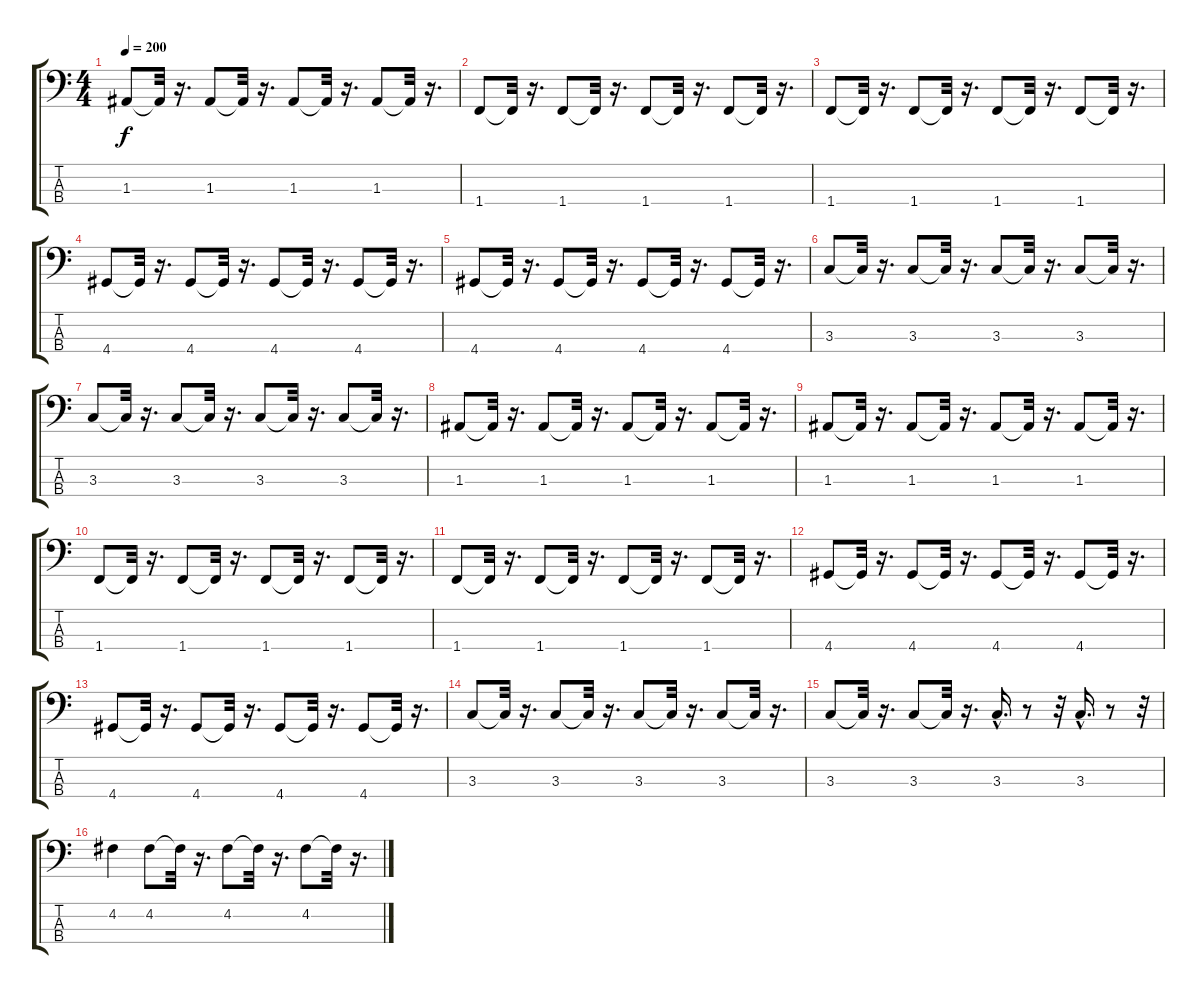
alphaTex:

\track "" {instrument electricbasspick}
\staff {score tabs}
\tuning (G2 D2 A1 E1) {hide}
\ts (4 4)
\tempo 200
\clef f4
\ks c
1.3.8{dy f} 1.3{t}.32 r.16{d} 1.3.8 1.3{t}.32 r.16{d} 1.3.8 1.3{t}.32 r.16{d} 1.3.8 1.3{t}.32 r.16{d} |
1.4.8 1.4{t}.32 r.16{d} 1.4.8 1.4{t}.32 r.16{d} 1.4.8 1.4{t}.32 r.16{d} 1.4.8 1.4{t}.32 r.16{d} |
1.4.8 1.4{t}.32 r.16{d} 1.4.8 1.4{t}.32 r.16{d} 1.4.8 1.4{t}.32 r.16{d} 1.4.8 1.4{t}.32 r.16{d} |
4.4.8 4.4{t}.32 r.16{d} 4.4.8 4.4{t}.32 r.16{d} 4.4.8 4.4{t}.32 r.16{d} 4.4.8 4.4{t}.32 r.16{d} |
4.4.8 4.4{t}.32 r.16{d} 4.4.8 4.4{t}.32 r.16{d} 4.4.8 4.4{t}.32 r.16{d} 4.4.8 4.4{t}.32 r.16{d} |
3.3.8 3.3{t}.32 r.16{d} 3.3.8 3.3{t}.32 r.16{d} 3.3.8 3.3{t}.32 r.16{d} 3.3.8 3.3{t}.32 r.16{d} |
3.3.8 3.3{t}.32 r.16{d} 3.3.8 3.3{t}.32 r.16{d} 3.3.8 3.3{t}.32 r.16{d} 3.3.8 3.3{t}.32 r.16{d} |
1.3.8 1.3{t}.32 r.16{d} 1.3.8 1.3{t}.32 r.16{d} 1.3.8 1.3{t}.32 r.16{d} 1.3.8 1.3{t}.32 r.16{d} |
1.3.8 1.3{t}.32 r.16{d} 1.3.8 1.3{t}.32 r.16{d} 1.3.8 1.3{t}.32 r.16{d} 1.3.8 1.3{t}.32 r.16{d} |
1.4.8 1.4{t}.32 r.16{d} 1.4.8 1.4{t}.32 r.16{d} 1.4.8 1.4{t}.32 r.16{d} 1.4.8 1.4{t}.32 r.16{d} |
1.4.8 1.4{t}.32 r.16{d} 1.4.8 1.4{t}.32 r.16{d} 1.4.8 1.4{t}.32 r.16{d} 1.4.8 1.4{t}.32 r.16{d} |
4.4.8 4.4{t}.32 r.16{d} 4.4.8 4.4{t}.32 r.16{d} 4.4.8 4.4{t}.32 r.16{d} 4.4.8 4.4{t}.32 r.16{d} |
4.4.8 4.4{t}.32 r.16{d} 4.4.8 4.4{t}.32 r.16{d} 4.4.8 4.4{t}.32 r.16{d} 4.4.8 4.4{t}.32 r.16{d} |
3.3.8 3.3{t}.32 r.16{d} 3.3.8 3.3{t}.32 r.16{d} 3.3.8 3.3{t}.32 r.16{d} 3.3.8 3.3{t}.32 r.16{d} |
3.3.8 3.3{t}.32 r.16{d} 3.3.8 3.3{t}.32 r.16{d} 3.3{hac}.16{d} r.8 r.32 3.3{hac}.16{d} r.8 r.32 |
4.2.4 4.2.8 4.2{t}.32 r.16{d} 4.2.8 4.2{t}.32 r.16{d} 4.2.8 4.2{t}.32 r.16{d}
